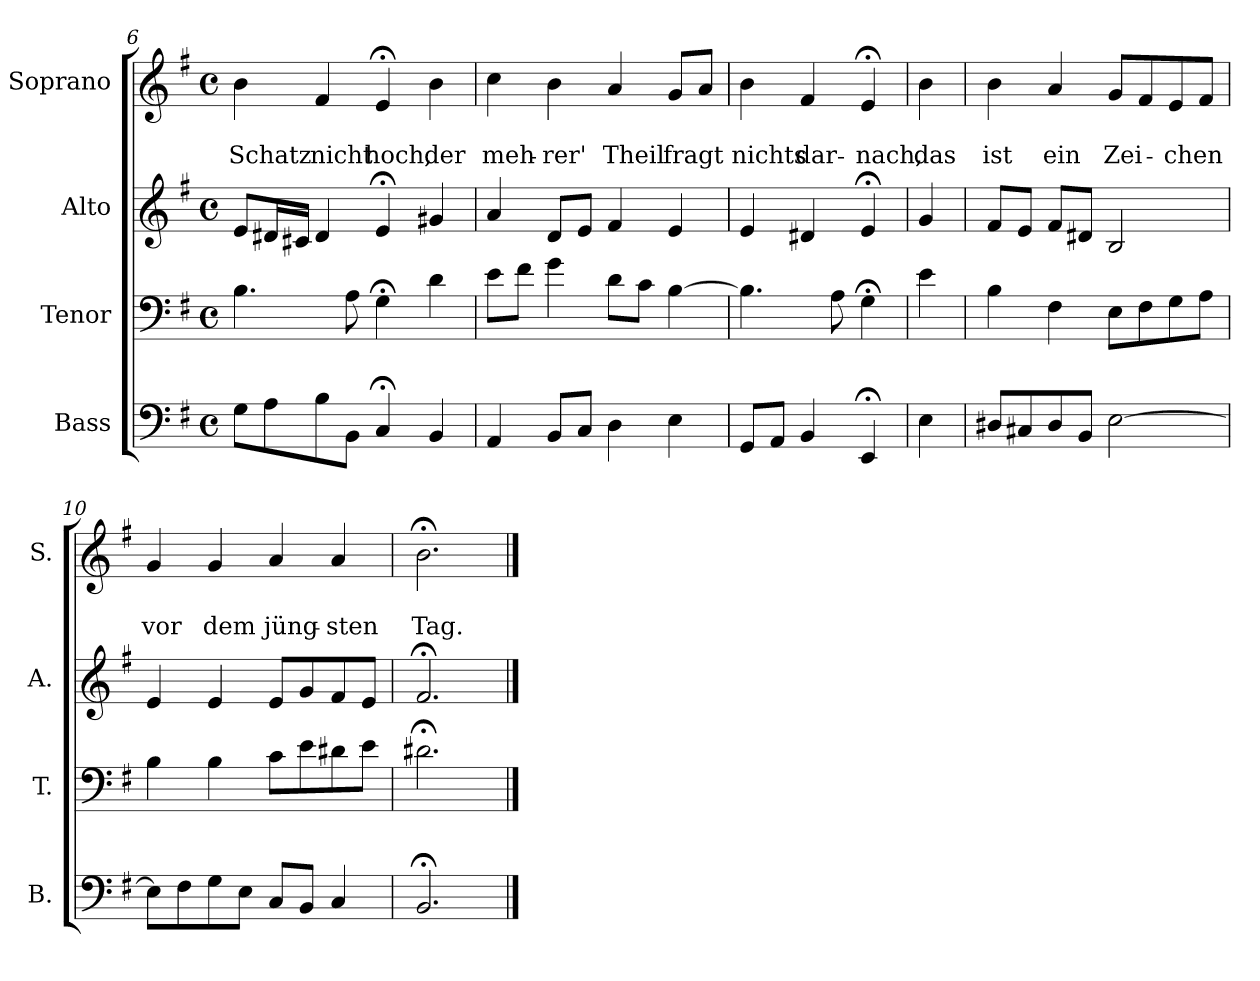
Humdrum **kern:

**kern	**kern	**kern	**kern	**text	**text
*part4	*part3	*part2	*part1	*part1	*part1
*staff4	*staff3	*staff2	*staff1	*staff1	*staff1
*I"Bass	*I"Tenor	*I"Alto	*I"Soprano	*	*
*I'B.	*I'T.	*I'A.	*I'S.	*	*
*clefF4	*clefF4	*clefG2	*clefG2	*	*
*k[f#]	*k[f#]	*k[f#]	*k[f#]	*	*
*G:	*G:	*G:	*e:	*	*
*M4/4	*M4/4	*M4/4	*M4/4	*	*
*met(c)	*met(c)	*met(c)	*met(c)	*	*
=6	=6	=6	=6	=6	=6
8G\L	4.B\	8e/L	4b\	.	Schatz
8A\	.	16d#X/L	.	.	.
.	.	16c#X/JJ	.	.	.
8B\	.	4d#/	4f#/	.	nicht
8BB\J	8A\	.	.	.	.
4C;</	4G;<\	4e;</	4e;</	.	hoch,
4BB/	4d\	4g#X/	4b\	.	der
=7	=7	=7	=7	=7	=7
4AA/	8e\L	4a/	4cc\	.	meh-
.	8f#\J	.	.	.	.
8BB/L	4g\	8d/L	4b\	.	-rer'
8C/J	.	8e/J	.	.	.
4D\	8d\L	4f#/	4a/	.	Theil
.	8c\J	.	.	.	.
4E\	[4B\	4e/	8g/L	.	fragt
.	.	.	8a/J	.	.
=8	=8	=8	=8	=8	=8
8GG/L	4.B\]	4e/	4b\	.	nichts
8AA/J	.	.	.	.	.
4BB/	.	4d#X/	4f#/	.	dar-
.	8A\	.	.	.	.
4EE;</	4G;<\	4e;</	4e;</	.	-nach,
!!LO:PB:g=z
=8a	=8a	=8a	=8a	=8a	=8a
4E\	4e\	4g/	4b\	.	das
=9	=9	=9	=9	=9	=9
8D#X/L	4B\	8f#/L	4b\	.	ist
8C#X/	.	8e/J	.	.	.
8D#/	4F#\	8f#/L	4a/	.	ein
8BB/J	.	8d#X/J	.	.	.
[2E\	8E\L	2B/	8g/L	.	Zei-
.	8F#\	.	8f#/	.	.
.	8G\	.	8e/	.	-chen
.	8A\J	.	8f#/J	.	.
=10	=10	=10	=10	=10	=10
8E\L]	4B\	4e/	4g/	.	vor
8F#\	.	.	.	.	.
8G\	4B\	4e/	4g/	.	dem
8E\J	.	.	.	.	.
8C/L	8c\L	8e/L	4a/	.	jüng-
8BB/J	8e\	8g/	.	.	.
4C/	8d#X\	8f#/	4a/	.	-sten
.	8e\J	8e/J	.	.	.
=11	=11	=11	=11	=11	=11
2.BB;</	2.d#X;<\	2.f#;</	2.b;<\	.	Tag.
==	==	==	==	==	==
*-	*-	*-	*-	*-	*-
